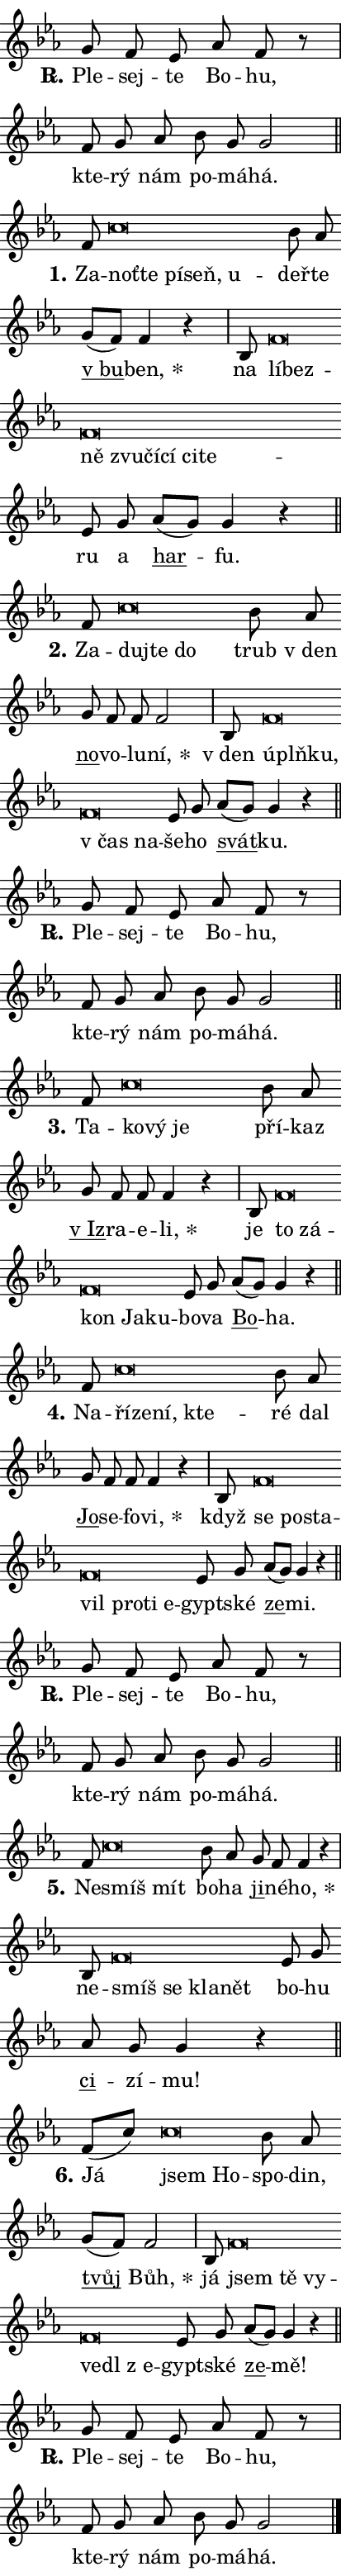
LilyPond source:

\version "2.22.1"
\header { tagline = "" }
\paper {
  indent = 0\cm
  top-margin = 0\cm
  right-margin = 0\cm
  bottom-margin = 0\cm
  left-margin = 0\cm
  paper-width = 7\cm
  page-breaking = #ly:one-page-breaking
  system-system-spacing.basic-distance = #11
  score-system-spacing.basic-distance = #11.3
  ragged-last = ##f
}


%% Author: Thomas Morley
%% https://lists.gnu.org/archive/html/lilypond-user/2020-05/msg00002.html
#(define (line-position grob)
"Returns position of @var[grob} in current system:
   @code{'start}, if at first time-step
   @code{'end}, if at last time-step
   @code{'middle} otherwise
"
  (let* ((col (ly:item-get-column grob))
         (ln (ly:grob-object col 'left-neighbor))
         (rn (ly:grob-object col 'right-neighbor))
         (col-to-check-left (if (ly:grob? ln) ln col))
         (col-to-check-right (if (ly:grob? rn) rn col))
         (break-dir-left
           (and
             (ly:grob-property col-to-check-left 'non-musical #f)
             (ly:item-break-dir col-to-check-left)))
         (break-dir-right
           (and
             (ly:grob-property col-to-check-right 'non-musical #f)
             (ly:item-break-dir col-to-check-right))))
        (cond ((eqv? 1 break-dir-left) 'start)
              ((eqv? -1 break-dir-right) 'end)
              (else 'middle))))

#(define (tranparent-at-line-position vctor)
  (lambda (grob)
  "Relying on @code{line-position} select the relevant enry from @var{vctor}.
Used to determine transparency,"
    (case (line-position grob)
      ((end) (not (vector-ref vctor 0)))
      ((middle) (not (vector-ref vctor 1)))
      ((start) (not (vector-ref vctor 2))))))

noteHeadBreakVisibility =
#(define-music-function (break-visibility)(vector?)
"Makes @code{NoteHead}s transparent relying on @var{break-visibility}"
#{
  \override NoteHead.transparent =
    #(tranparent-at-line-position break-visibility)
#})

#(define delete-ledgers-for-transparent-note-heads
  (lambda (grob)
    "Reads whether a @code{NoteHead} is transparent.
If so this @code{NoteHead} is removed from @code{'note-heads} from
@var{grob}, which is supposed to be @code{LedgerLineSpanner}.
As a result ledgers are not printed for this @code{NoteHead}"
    (let* ((nhds-array (ly:grob-object grob 'note-heads))
           (nhds-list
             (if (ly:grob-array? nhds-array)
                 (ly:grob-array->list nhds-array)
                 '()))
           ;; Relies on the transparent-property being done before
           ;; Staff.LedgerLineSpanner.after-line-breaking is executed.
           ;; This is fragile ...
           (to-keep
             (remove
               (lambda (nhd)
                 (ly:grob-property nhd 'transparent #f))
               nhds-list)))
      ;; TODO find a better method to iterate over grob-arrays, similiar
      ;; to filter/remove etc for lists
      ;; For now rebuilt from scratch
      (set! (ly:grob-object grob 'note-heads)  '())
      (for-each
        (lambda (nhd)
          (ly:pointer-group-interface::add-grob grob 'note-heads nhd))
        to-keep))))

hideNotes = {
  \noteHeadBreakVisibility #begin-of-line-visible
}
unHideNotes = {
  \noteHeadBreakVisibility #all-visible
}

% work-around for resetting accidentals
% https://lilypond.org/doc/v2.23/Documentation/notation/displaying-rhythms#unmetered-music
cadenzaMeasure = {
  \cadenzaOff
  \partial 1024 s1024
  \cadenzaOn
}

#(define-markup-command (accent layout props text) (markup?)
  "Underline accented syllable"
  (interpret-markup layout props
    #{\markup \override #'(offset . 4.3) \underline { #text }#}))

responsum = \markup \concat {
  "R" \hspace #-1.05 \path #0.1 #'((moveto 0 0.07) (lineto 0.9 0.8)) \hspace #0.05 "."
}

\layout {
    \context {
        \Staff
        \remove "Time_signature_engraver"
        \override LedgerLineSpanner.after-line-breaking = #delete-ledgers-for-transparent-note-heads
    }
    \context {
        \Voice {
            \override NoteHead.output-attributes = #'((class . "notehead"))
            \override Hairpin.height = #0.55
        }
    }
    \context {
        \Lyrics {
            \override StanzaNumber.output-attributes = #'((class . "stanzanumber"))
            \override LyricSpace.minimum-distance = #0.9
            \override LyricText.font-name = #"TeX Gyre Schola"
            \override LyricText.font-size = 1
            \override StanzaNumber.font-name = #"TeX Gyre Schola Bold"
            \override StanzaNumber.font-size = 1
        }
    }
}

% magnetic-lyrics.ily
%
%   written by
%     Jean Abou Samra <jean@abou-samra.fr>
%     Werner Lemberg <wl@gnu.org>
%
%   adapted by
%     Jiri Hon <jiri.hon@gmail.com>
%
% Version 2022-Apr-15

% https://www.mail-archive.com/lilypond-user@gnu.org/msg149350.html

#(define (Left_hyphen_pointer_engraver context)
   "Collect syllable-hyphen-syllable occurrences in lyrics and store
them in properties.  This engraver only looks to the left.  For
example, if the lyrics input is @code{foo -- bar}, it does the
following.

@itemize @bullet
@item
Set the @code{text} property of the @code{LyricHyphen} grob between
@q{foo} and @q{bar} to @code{foo}.

@item
Set the @code{left-hyphen} property of the @code{LyricText} grob with
text @q{foo} to the @code{LyricHyphen} grob between @q{foo} and
@q{bar}.
@end itemize

Use this auxiliary engraver in combination with the
@code{lyric-@/text::@/apply-@/magnetic-@/offset!} hook."
   (let ((hyphen #f)
         (text #f))
     (make-engraver
      (acknowledgers
       ((lyric-syllable-interface engraver grob source-engraver)
        (set! text grob)))
      (end-acknowledgers
       ((lyric-hyphen-interface engraver grob source-engraver)
        ;(when (not (grob::has-interface grob 'lyric-space-interface))
          (set! hyphen grob)));)
      ((stop-translation-timestep engraver)
       (when (and text hyphen)
         (ly:grob-set-object! text 'left-hyphen hyphen))
       (set! text #f)
       (set! hyphen #f)))))

#(define (lyric-text::apply-magnetic-offset! grob)
   "If the space between two syllables is less than the value in
property @code{LyricText@/.details@/.squash-threshold}, move the right
syllable to the left so that it gets concatenated with the left
syllable.

Use this function as a hook for
@code{LyricText@/.after-@/line-@/breaking} if the
@code{Left_@/hyphen_@/pointer_@/engraver} is active."
   (let ((hyphen (ly:grob-object grob 'left-hyphen #f)))
     (when hyphen
       (let ((left-text (ly:spanner-bound hyphen LEFT)))
         (when (grob::has-interface left-text 'lyric-syllable-interface)
           (let* ((common (ly:grob-common-refpoint grob left-text X))
                  (this-x-ext (ly:grob-extent grob common X))
                  (left-x-ext
                   (begin
                     ;; Trigger magnetism for left-text.
                     (ly:grob-property left-text 'after-line-breaking)
                     (ly:grob-extent left-text common X)))
                  ;; `delta` is the gap width between two syllables.
                  (delta (- (interval-start this-x-ext)
                            (interval-end left-x-ext)))
                  (details (ly:grob-property grob 'details))
                  (threshold (assoc-get 'squash-threshold details 0.2)))
             (when (< delta threshold)
               (let* (;; We have to manipulate the input text so that
                      ;; ligatures crossing syllable boundaries are not
                      ;; disabled.  For languages based on the Latin
                      ;; script this is essentially a beautification.
                      ;; However, for non-Western scripts it can be a
                      ;; necessity.
                      (lt (ly:grob-property left-text 'text))
                      (rt (ly:grob-property grob 'text))
                      (is-space (grob::has-interface hyphen 'lyric-space-interface))
                      (space (if is-space " " ""))
                      (space-markup (grob-interpret-markup grob " "))
                      (space-size (interval-length (ly:stencil-extent space-markup X)))
                      (extra-delta (if is-space space-size 0))
                      ;; Append new syllable.
                      (ltrt-space (if (and (string? lt) (string? rt))
                                (string-append lt space rt)
                                (make-concat-markup (list lt space rt))))
                      ;; Right-align `ltrt` to the right side.
                      (ltrt-space-markup (grob-interpret-markup
                               grob
                               (make-translate-markup
                                (cons (interval-length this-x-ext) 0)
                                (make-right-align-markup ltrt-space)))))
                 (begin
                   ;; Don't print `left-text`.
                   (ly:grob-set-property! left-text 'stencil #f)
                   ;; Set text and stencil (which holds all collected
                   ;; syllables so far) and shift it to the left.
                   (ly:grob-set-property! grob 'text ltrt-space)
                   (ly:grob-set-property! grob 'stencil ltrt-space-markup)
                   (ly:grob-translate-axis! grob (- (- delta extra-delta)) X))))))))))


#(define (lyric-hyphen::displace-bounds-first grob)
   ;; Make very sure this callback isn't triggered too early.
   (let ((left (ly:spanner-bound grob LEFT))
         (right (ly:spanner-bound grob RIGHT)))
     (ly:grob-property left 'after-line-breaking)
     (ly:grob-property right 'after-line-breaking)
     (ly:lyric-hyphen::print grob)))

squashThreshold = #0.4

\layout {
  \context {
    \Lyrics
    \consists #Left_hyphen_pointer_engraver
    \override LyricText.after-line-breaking =
      #lyric-text::apply-magnetic-offset!
    \override LyricHyphen.stencil = #lyric-hyphen::displace-bounds-first
    \override LyricText.details.squash-threshold = \squashThreshold
    \override LyricHyphen.minimum-distance = 0
    \override LyricHyphen.minimum-length = \squashThreshold
  }
}

squash = \override LyricText.details.squash-threshold = 9999
unSquash = \override LyricText.details.squash-threshold = \squashThreshold

left = \override LyricText.self-alignment-X = #LEFT
unLeft = \revert LyricText.self-alignment-X

starOffset = #(lambda (grob) 
                (let ((x_offset (ly:self-alignment-interface::aligned-on-x-parent grob)))
                  (if (= x_offset 0) 0 (+ x_offset 1.2))))

star = #(define-music-function (syllable)(string?)
"Append star separator at the end of a syllable"
#{
  \once \override LyricText.X-offset = #starOffset
  \lyricmode { \markup {
    #syllable
    \override #'((font-name . "TeX Gyre Schola Bold")) \hspace #0.2 \lower #0.65 \larger "*"
  } }
#})

starAccent = #(define-music-function (syllable)(string?)
"Append star separator at the end of a syllable and make accent"
#{
  \once \override LyricText.X-offset = #starOffset
  \lyricmode { \markup {
    \accent #syllable
    \override #'((font-name . "TeX Gyre Schola Bold")) \hspace #0.2 \lower #0.65 \larger "*"
  } }
#})

breath = #(define-music-function (syllable)(string?)
"Append breathing indicator at the end of a syllable"
#{
  \lyricmode { \markup { #syllable "+" } }
#})

optionalBreath = #(define-music-function (syllable)(string?)
"Append optional breathing indicator at the end of a syllable"
#{
  \lyricmode { \markup { #syllable "(+)" } }
#})


\score {
    <<
        \new Voice = "melody" { \cadenzaOn \key es \major \relative { g'8 f es as f r \cadenzaMeasure \bar "|" f g as \bar "" bes g g2 \cadenzaMeasure \bar "||" \break } }
        \new Lyrics \lyricsto "melody" { \lyricmode { \set stanza = \responsum
Ple -- sej -- te Bo -- hu, kte -- rý nám po -- má -- há. } }
    >>
    \layout {}
}

\score {
    <<
        \new Voice = "melody" { \cadenzaOn \key es \major \relative { f'8 c'\breve*1/16 \hideNotes \breve*1/16 \bar "" \breve*1/16 \bar "" \breve*1/16 \breve*1/16 \bar "" \unHideNotes bes8 as \bar "" g[( f)] f4 r \cadenzaMeasure \bar "|" bes,8 f'\breve*1/16 \hideNotes \breve*1/16 \bar "" \breve*1/16 \bar "" \breve*1/16 \bar "" \breve*1/16 \bar "" \breve*1/16 \bar "" \breve*1/16 \breve*1/16 \bar "" \unHideNotes es8 g \bar "" as[( g)] g4 r \cadenzaMeasure \bar "||" \break } }
        \new Lyrics \lyricsto "melody" { \lyricmode { \set stanza = "1."
Za -- \left noť -- \squash te pí -- seň, u -- \unLeft \unSquash deř -- te \markup \accent "v bu" -- \star ben, na \left lí -- \squash bez -- ně zvu -- čí -- cí ci -- te -- \unLeft \unSquash ru a \markup \accent har -- fu. } }
    >>
    \layout {}
}

\score {
    <<
        \new Voice = "melody" { \cadenzaOn \key es \major \relative { f'8 c'\breve*1/16 \hideNotes \breve*1/16 \breve*1/16 \bar "" \unHideNotes bes8 as \bar "" g f f f2 \cadenzaMeasure \bar "|" bes,8 f'\breve*1/16 \hideNotes \breve*1/16 \bar "" \breve*1/16 \breve*1/16 \bar "" \unHideNotes es8 g \bar "" as[( g)] g4 r \cadenzaMeasure \bar "||" \break } }
        \new Lyrics \lyricsto "melody" { \lyricmode { \set stanza = "2."
Za -- \left duj -- \squash te do \unLeft \unSquash trub "v den" \markup \accent no -- vo -- lu -- \star ní, "v den" \left úplň -- \squash ku, "v čas" na -- \unLeft \unSquash še -- ho \markup \accent svát -- ku. } }
    >>
    \layout {}
}

\score {
    <<
        \new Voice = "melody" { \cadenzaOn \key es \major \relative { g'8 f es as f r \cadenzaMeasure \bar "|" f g as \bar "" bes g g2 \cadenzaMeasure \bar "||" \break } }
        \new Lyrics \lyricsto "melody" { \lyricmode { \set stanza = \responsum
Ple -- sej -- te Bo -- hu, kte -- rý nám po -- má -- há. } }
    >>
    \layout {}
}

\score {
    <<
        \new Voice = "melody" { \cadenzaOn \key es \major \relative { f'8 c'\breve*1/16 \hideNotes \breve*1/16 \breve*1/16 \bar "" \unHideNotes bes8 as \bar "" g f f f4 r \cadenzaMeasure \bar "|" bes,8 f'\breve*1/16 \hideNotes \breve*1/16 \bar "" \breve*1/16 \bar "" \breve*1/16 \breve*1/16 \bar "" \unHideNotes es8 g \bar "" as[( g)] g4 r \cadenzaMeasure \bar "||" \break } }
        \new Lyrics \lyricsto "melody" { \lyricmode { \set stanza = "3."
Ta -- \left ko -- \squash vý je \unLeft \unSquash pří -- kaz \markup \accent "v Iz" -- ra -- e -- \star li, je \left to \squash zá -- kon Ja -- ku -- \unLeft \unSquash bo -- va \markup \accent Bo -- ha. } }
    >>
    \layout {}
}

\score {
    <<
        \new Voice = "melody" { \cadenzaOn \key es \major \relative { f'8 c'\breve*1/16 \hideNotes \breve*1/16 \bar "" \breve*1/16 \breve*1/16 \bar "" \unHideNotes bes8 as \bar "" g f f f4 r \cadenzaMeasure \bar "|" bes,8 f'\breve*1/16 \hideNotes \breve*1/16 \bar "" \breve*1/16 \bar "" \breve*1/16 \bar "" \breve*1/16 \bar "" \breve*1/16 \breve*1/16 \bar "" \unHideNotes es8 g \bar "" as[( g)] g4 r \cadenzaMeasure \bar "||" \break } }
        \new Lyrics \lyricsto "melody" { \lyricmode { \set stanza = "4."
Na -- \left ří -- \squash ze -- ní, kte -- \unLeft \unSquash ré dal \markup \accent Jo -- se -- fo -- \star vi, když \left se \squash po -- sta -- vil pro -- ti e -- \unLeft \unSquash gypt -- ské \markup \accent ze -- mi. } }
    >>
    \layout {}
}

\score {
    <<
        \new Voice = "melody" { \cadenzaOn \key es \major \relative { g'8 f es as f r \cadenzaMeasure \bar "|" f g as \bar "" bes g g2 \cadenzaMeasure \bar "||" \break } }
        \new Lyrics \lyricsto "melody" { \lyricmode { \set stanza = \responsum
Ple -- sej -- te Bo -- hu, kte -- rý nám po -- má -- há. } }
    >>
    \layout {}
}

\score {
    <<
        \new Voice = "melody" { \cadenzaOn \key es \major \relative { f'8 c'\breve*1/16 \hideNotes \breve*1/16 \bar "" \unHideNotes bes8 as \bar "" g f f4 r \cadenzaMeasure \bar "|" bes,8 f'\breve*1/16 \hideNotes \breve*1/16 \bar "" \breve*1/16 \breve*1/16 \bar "" \unHideNotes es8 g \bar "" as g g4 r \cadenzaMeasure \bar "||" \break } }
        \new Lyrics \lyricsto "melody" { \lyricmode { \set stanza = "5."
Ne -- \left smíš \squash mít \unLeft \unSquash bo -- ha \markup \accent ji -- né -- \star ho, ne -- \left smíš \squash se kla -- nět \unLeft \unSquash bo -- hu \markup \accent ci -- zí -- mu! } }
    >>
    \layout {}
}

\score {
    <<
        \new Voice = "melody" { \cadenzaOn \key es \major \relative { f'8[( c'8)] c\breve*1/16 \hideNotes \breve*1/16 \bar "" \unHideNotes bes8 as \bar "" g[( f)] f2 \cadenzaMeasure \bar "|" bes,8 f'\breve*1/16 \hideNotes \breve*1/16 \bar "" \breve*1/16 \bar "" \breve*1/16 \bar "" \breve*1/16 \breve*1/16 \bar "" \unHideNotes es8 g \bar "" as[( g)] g4 r \cadenzaMeasure \bar "||" \break } }
        \new Lyrics \lyricsto "melody" { \lyricmode { \set stanza = "6."
Já \left jsem \squash Ho -- \unLeft \unSquash spo -- din, \markup \accent tvůj \star Bůh, já \left jsem \squash tě vy -- ve -- dl "z e" -- \unLeft \unSquash gypt -- ské \markup \accent ze -- mě! } }
    >>
    \layout {}
}

\score {
    <<
        \new Voice = "melody" { \cadenzaOn \key es \major \relative { g'8 f es as f r \cadenzaMeasure \bar "|" f g as \bar "" bes g g2 \cadenzaMeasure \bar "||" \break } \bar "|." }
        \new Lyrics \lyricsto "melody" { \lyricmode { \set stanza = \responsum
Ple -- sej -- te Bo -- hu, kte -- rý nám po -- má -- há. } }
    >>
    \layout {}
}
